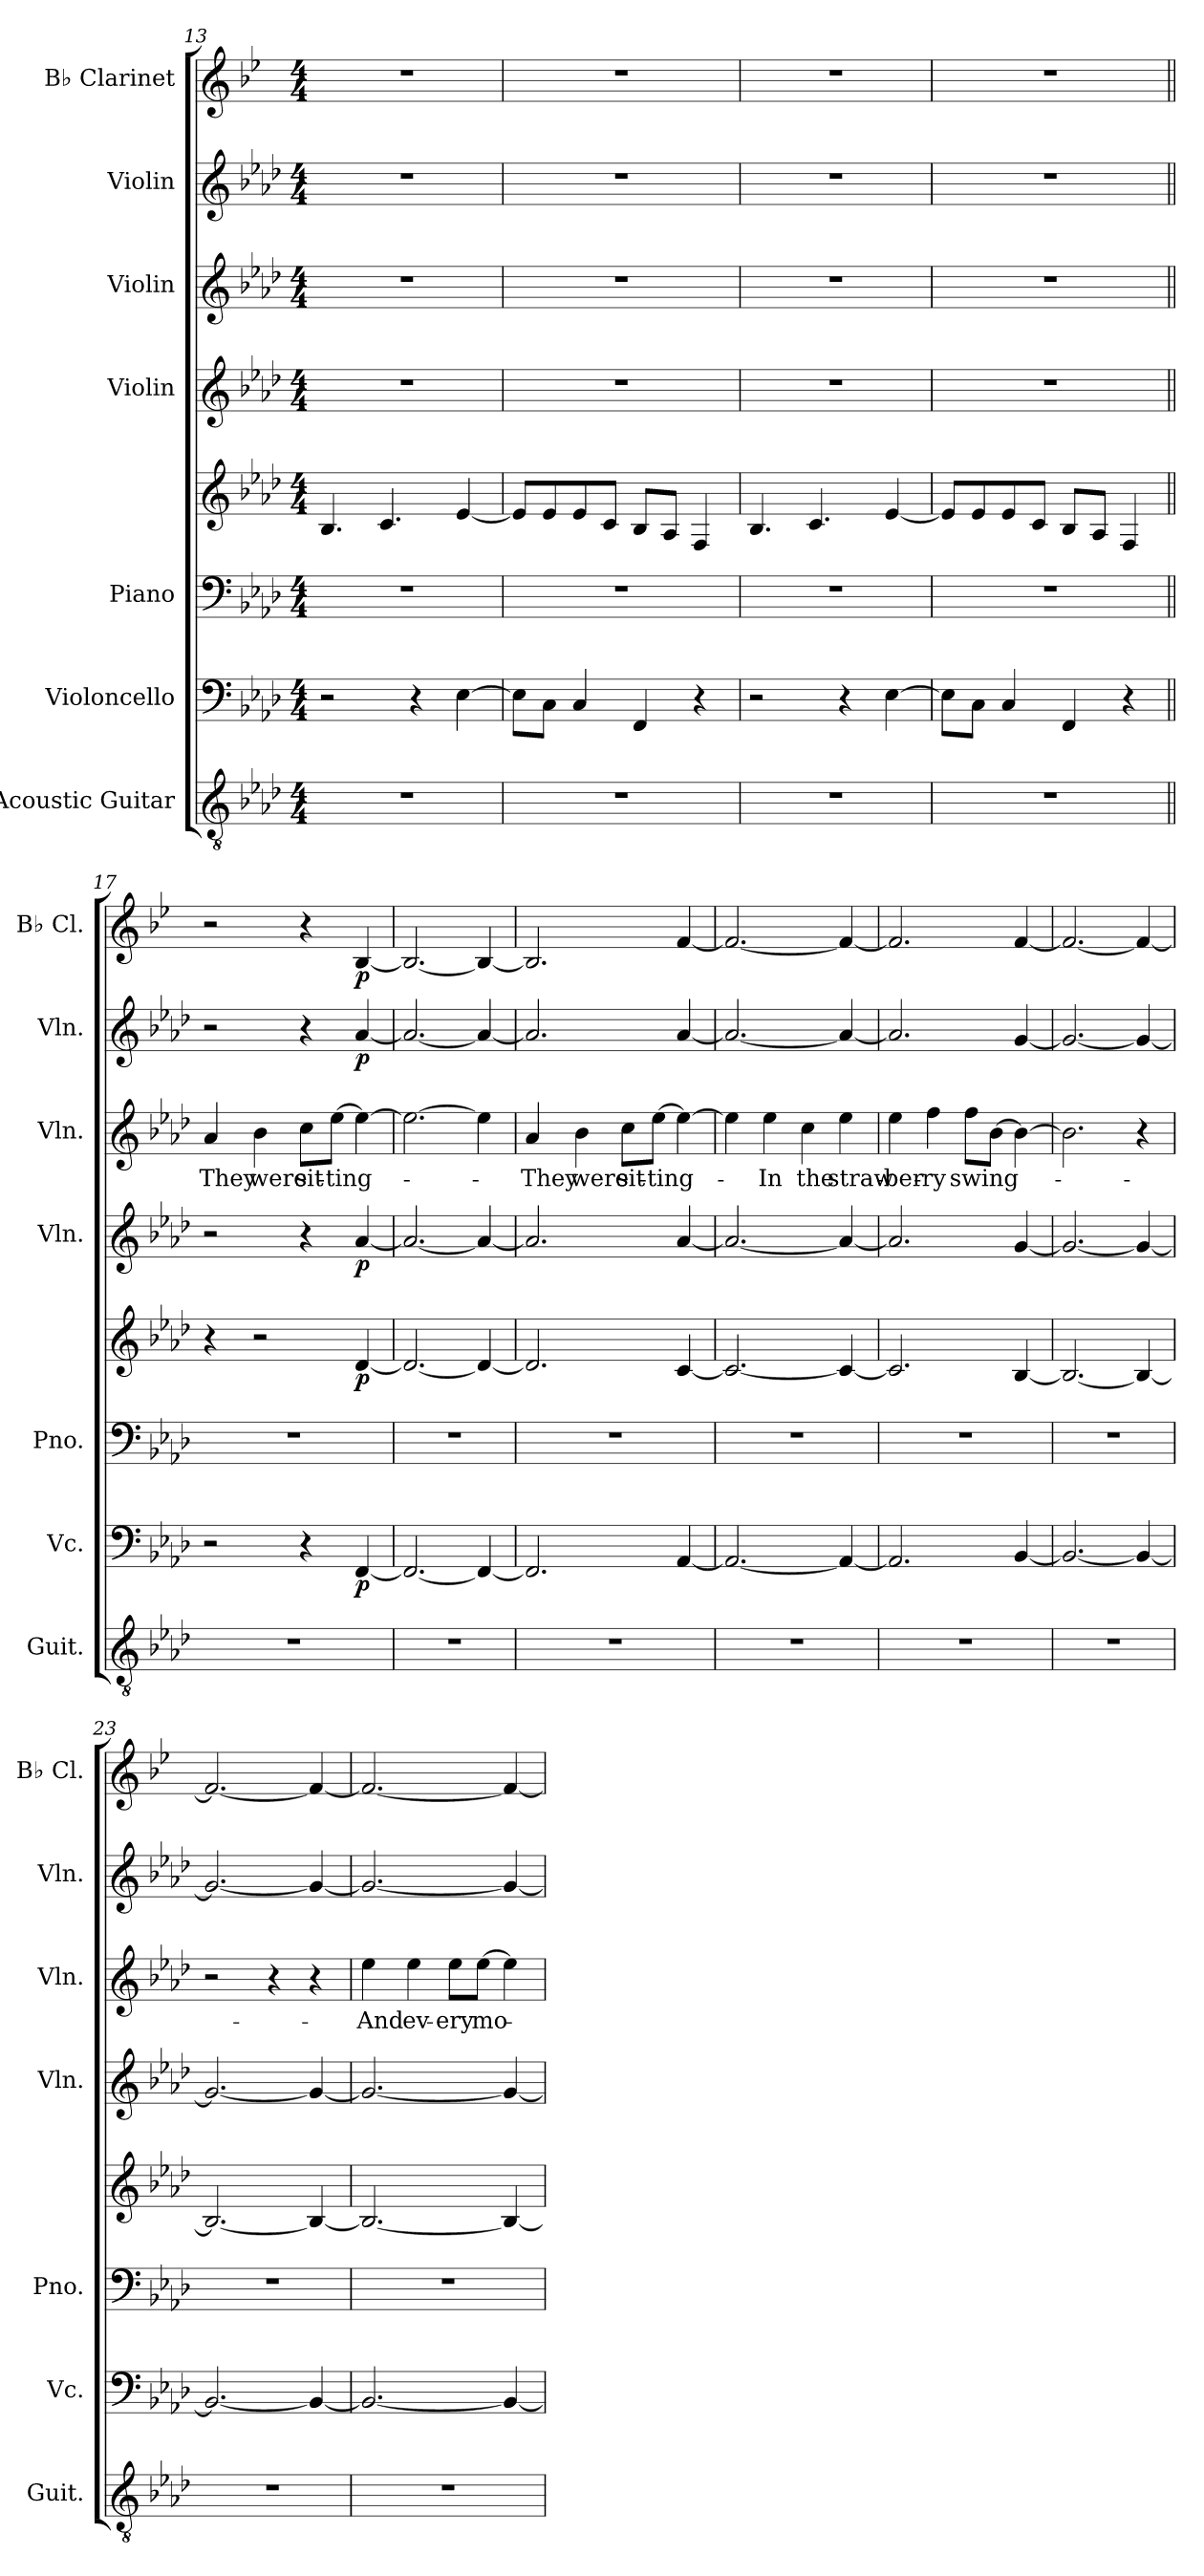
**kern	**kern	**dynam	**kern	**kern	**dynam	**kern	**dynam	**kern	**text	**kern	**dynam	**kern	**dynam
*part7	*part6	*part6	*part5	*part5	*part5	*part4	*part4	*part3	*part3	*part2	*part2	*part1	*part1
*staff8	*staff7	*staff7	*staff6	*staff5	*staff5/6	*staff4	*staff4	*staff3	*staff3	*staff2	*staff2	*staff1	*staff1
*I"Acoustic Guitar	*I"Violoncello	*	*I"Piano	*	*	*I"Violin	*	*I"Violin	*	*I"Violin	*	*I"B♭ Clarinet	*
*I'Guit.	*I'Vc.	*	*I'Pno.	*	*	*I'Vln.	*	*I'Vln.	*	*I'Vln.	*	*I'B♭ Cl.	*
*clefGv2	*clefF4	*	*clefF4	*clefG2	*	*clefG2	*	*clefG2	*	*clefG2	*	*clefG2	*
*	*	*	*	*	*	*	*	*	*	*	*	*ITrd1c2	*
*k[b-e-a-d-]	*k[b-e-a-d-]	*	*k[b-e-a-d-]	*k[b-e-a-d-]	*	*k[b-e-a-d-]	*	*k[b-e-a-d-]	*	*k[b-e-a-d-]	*	*k[b-e-a-d-]	*
*M4/4	*M4/4	*	*M4/4	*M4/4	*	*M4/4	*	*M4/4	*	*M4/4	*	*M4/4	*
=13	=13	=13	=13	=13	=13	=13	=13	=13	=13	=13	=13	=13	=13
1r	2r	.	1r	4.B-/	.	1r	.	1r	.	1r	.	1r	.
.	.	.	.	4.c/	.	.	.	.	.	.	.	.	.
.	4r	.	.	.	.	.	.	.	.	.	.	.	.
.	[4E-\	.	.	[4e-/	.	.	.	.	.	.	.	.	.
=14	=14	=14	=14	=14	=14	=14	=14	=14	=14	=14	=14	=14	=14
1r	8E-\L]	.	1r	8e-/L]	.	1r	.	1r	.	1r	.	1r	.
.	8C\J	.	.	8e-/	.	.	.	.	.	.	.	.	.
.	4C/	.	.	8e-/	.	.	.	.	.	.	.	.	.
.	.	.	.	8c/J	.	.	.	.	.	.	.	.	.
.	4FF/	.	.	8B-/L	.	.	.	.	.	.	.	.	.
.	.	.	.	8A-/J	.	.	.	.	.	.	.	.	.
.	4r	.	.	4F/	.	.	.	.	.	.	.	.	.
=15	=15	=15	=15	=15	=15	=15	=15	=15	=15	=15	=15	=15	=15
1r	2r	.	1r	4.B-/	.	1r	.	1r	.	1r	.	1r	.
.	.	.	.	4.c/	.	.	.	.	.	.	.	.	.
.	4r	.	.	.	.	.	.	.	.	.	.	.	.
.	[4E-\	.	.	[4e-/	.	.	.	.	.	.	.	.	.
=16	=16	=16	=16	=16	=16	=16	=16	=16	=16	=16	=16	=16	=16
1r	8E-\L]	.	1r	8e-/L]	.	1r	.	1r	.	1r	.	1r	.
.	8C\J	.	.	8e-/	.	.	.	.	.	.	.	.	.
.	4C/	.	.	8e-/	.	.	.	.	.	.	.	.	.
.	.	.	.	8c/J	.	.	.	.	.	.	.	.	.
.	4FF/	.	.	8B-/L	.	.	.	.	.	.	.	.	.
.	.	.	.	8A-/J	.	.	.	.	.	.	.	.	.
.	4r	.	.	4F/	.	.	.	.	.	.	.	.	.
!!LO:PB:g=z
=17||	=17||	=17||	=17||	=17||	=17||	=17||	=17||	=17||	=17||	=17||	=17||	=17||	=17||
!	!	!	!	!	!	!	!	!	!LO:LY:b	!	!	!	!
1r	2r	.	1r	4r	.	2r	.	4a-/	They	2r	.	2r	.
!	!	!	!	!	!	!	!	!	!LO:LY:b	!	!	!	!
.	.	.	.	2r	.	.	.	4b-\	were	.	.	.	.
!	!	!	!	!	!	!	!	!	!LO:LY:b	!	!	!	!
.	4r	.	.	.	.	4r	.	8cc\L	sit-	4r	.	4r	.
!	!	!	!	!	!	!	!	!	!LO:LY:b	!	!	!	!
.	.	.	.	.	.	.	.	[8ee-\J	-ting-	.	.	.	.
!	!	!LO:DY:b	!	!	!LO:DY:b	!	!LO:DY:b	!	!	!	!LO:DY:b	!	!LO:DY:b
.	[4FF/	p	.	[4d-/	p	[4a-/	p	4ee-\_	.	[4a-/	p	[4A-/	p
=18	=18	=18	=18	=18	=18	=18	=18	=18	=18	=18	=18	=18	=18
1r	2.FF/_	.	1r	2.d-/_	.	2.a-/_	.	2.ee-\_	.	2.a-/_	.	2.A-/_	.
.	4FF/_	.	.	4d-/_	.	4a-/_	.	4ee-\]	.	4a-/_	.	4A-/_	.
=19	=19	=19	=19	=19	=19	=19	=19	=19	=19	=19	=19	=19	=19
!	!	!	!	!	!	!	!	!	!LO:LY:b	!	!	!	!
1r	2.FF/]	.	1r	2.d-/]	.	2.a-/]	.	4a-/	-They	2.a-/]	.	2.A-/]	.
!	!	!	!	!	!	!	!	!	!LO:LY:b	!	!	!	!
.	.	.	.	.	.	.	.	4b-\	were	.	.	.	.
!	!	!	!	!	!	!	!	!	!LO:LY:b	!	!	!	!
.	.	.	.	.	.	.	.	8cc\L	sit-	.	.	.	.
!	!	!	!	!	!	!	!	!	!LO:LY:b	!	!	!	!
.	.	.	.	.	.	.	.	[8ee-\J	-ting-	.	.	.	.
.	[4AA-/	.	.	[4c/	.	[4a-/	.	4ee-\_	.	[4a-/	.	[4e-/	.
=20	=20	=20	=20	=20	=20	=20	=20	=20	=20	=20	=20	=20	=20
1r	2.AA-/_	.	1r	2.c/_	.	2.a-/_	.	4ee-\]	.	2.a-/_	.	2.e-/_	.
!	!	!	!	!	!	!	!	!	!LO:LY:b	!	!	!	!
.	.	.	.	.	.	.	.	4ee-\	-In	.	.	.	.
!	!	!	!	!	!	!	!	!	!LO:LY:b	!	!	!	!
.	.	.	.	.	.	.	.	4cc\	the	.	.	.	.
!	!	!	!	!	!	!	!	!	!LO:LY:b	!	!	!	!
.	4AA-/_	.	.	4c/_	.	4a-/_	.	4ee-\	straw-	4a-/_	.	4e-/_	.
=21	=21	=21	=21	=21	=21	=21	=21	=21	=21	=21	=21	=21	=21
!	!	!	!	!	!	!	!	!	!LO:LY:b	!	!	!	!
1r	2.AA-/]	.	1r	2.c/]	.	2.a-/]	.	4ee-\	-ber-	2.a-/]	.	2.e-/]	.
!	!	!	!	!	!	!	!	!	!LO:LY:b	!	!	!	!
.	.	.	.	.	.	.	.	4ff\	-ry	.	.	.	.
!	!	!	!	!	!	!	!	!	!LO:LY:b	!	!	!	!
.	.	.	.	.	.	.	.	8ff\L	swing-	.	.	.	.
.	.	.	.	.	.	.	.	[8b-\J	.	.	.	.	.
.	[4BB-/	.	.	[4B-/	.	[4g/	.	4b-\_	.	[4g/	.	[4e-/	.
!!LO:PB:g=z
=22	=22	=22	=22	=22	=22	=22	=22	=22	=22	=22	=22	=22	=22
1r	2.BB-/_	.	1r	2.B-/_	.	2.g/_	.	2.b-\]	.	2.g/_	.	2.e-/_	.
.	4BB-/_	.	.	4B-/_	.	4g/_	.	4r	.	4g/_	.	4e-/_	.
=23	=23	=23	=23	=23	=23	=23	=23	=23	=23	=23	=23	=23	=23
1r	2.BB-/_	.	1r	2.B-/_	.	2.g/_	.	2r	.	2.g/_	.	2.e-/_	.
.	.	.	.	.	.	.	.	4r	.	.	.	.	.
.	4BB-/_	.	.	4B-/_	.	4g/_	.	4r	.	4g/_	.	4e-/_	.
=24	=24	=24	=24	=24	=24	=24	=24	=24	=24	=24	=24	=24	=24
!	!	!	!	!	!	!	!	!	!LO:LY:b	!	!	!	!
1r	2.BB-/_	.	1r	2.B-/_	.	2.g/_	.	4ee-\	-And	2.g/_	.	2.e-/_	.
!	!	!	!	!	!	!	!	!	!LO:LY:b	!	!	!	!
.	.	.	.	.	.	.	.	4ee-\	ev-	.	.	.	.
!	!	!	!	!	!	!	!	!	!LO:LY:b	!	!	!	!
.	.	.	.	.	.	.	.	8ee-\L	-ery	.	.	.	.
!	!	!	!	!	!	!	!	!	!LO:LY:b	!	!	!	!
.	.	.	.	.	.	.	.	[8ee-\J	mo-	.	.	.	.
.	4BB-/_	.	.	4B-/_	.	4g/_	.	4ee-\]	.	4g/_	.	4e-/_	.
=	=	=	=	=	=	=	=	=	=	=	=	=	=
*-	*-	*-	*-	*-	*-	*-	*-	*-	*-	*-	*-	*-	*-
